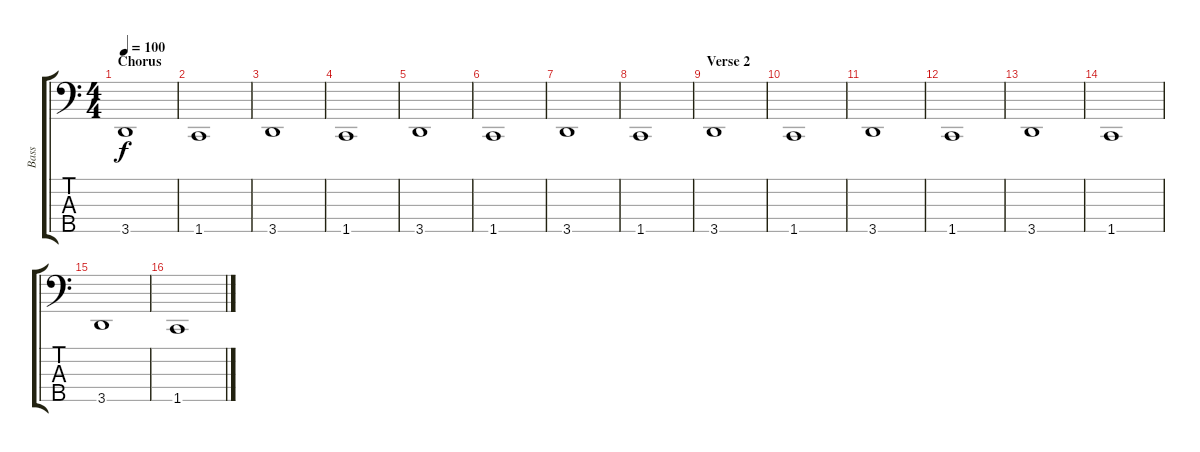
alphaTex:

\track ("Bass" "Bass") {instrument electricbassfinger}
\staff {score tabs}
\tuning (G2 D2 A1 E1 B0) {hide}
\ts (4 4)
\section ("" "Chorus")
\tempo 100
\clef f4
\ks c
3.5.1{dy f} |
1.5.1 |
3.5.1 |
1.5.1 |
3.5.1 |
1.5.1 |
3.5.1 |
1.5.1 |
\section ("" "Verse 2")
3.5.1 |
1.5.1 |
3.5.1 |
1.5.1 |
3.5.1 |
1.5.1 |
3.5.1 |
1.5.1
